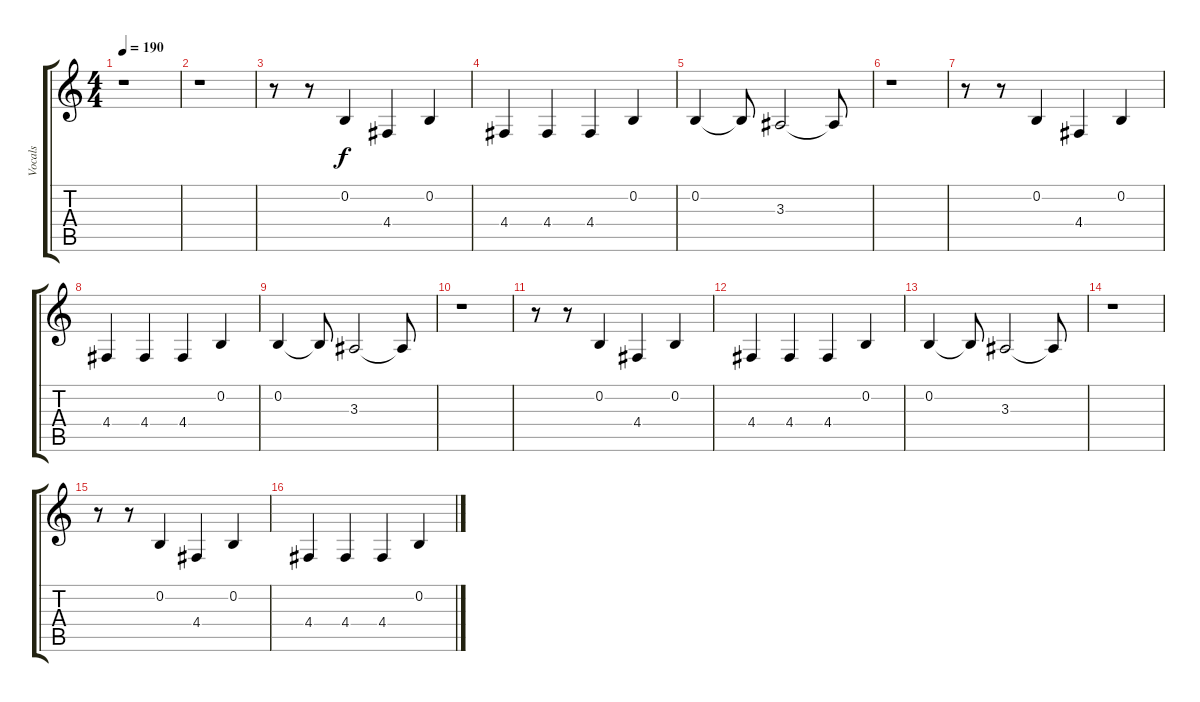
\track ("Vocals" "Vocals") {instrument violin}
\staff {score tabs}
\tuning (E4 B3 G3 D3 A2 E2) {hide}
\ts (4 4)
\tempo 190
\clef g2
\ks c
r.1{dy f} |
r.1 |
r.8 r.8 0.2.4{volume 13} 4.4.4 0.2.4 |
4.4.4 4.4.4 4.4.4 0.2.4 |
0.2.4 0.2{t}.8 3.3.2 3.3{t}.8 |
r.1 |
r.8 r.8 0.2.4 4.4.4 0.2.4 |
4.4.4 4.4.4 4.4.4 0.2.4 |
0.2.4 0.2{t}.8 3.3.2 3.3{t}.8 |
r.1 |
r.8 r.8 0.2.4 4.4.4 0.2.4 |
4.4.4 4.4.4 4.4.4 0.2.4 |
0.2.4 0.2{t}.8 3.3.2 3.3{t}.8 |
r.1 |
r.8 r.8 0.2.4 4.4.4 0.2.4 |
4.4.4 4.4.4 4.4.4 0.2.4
